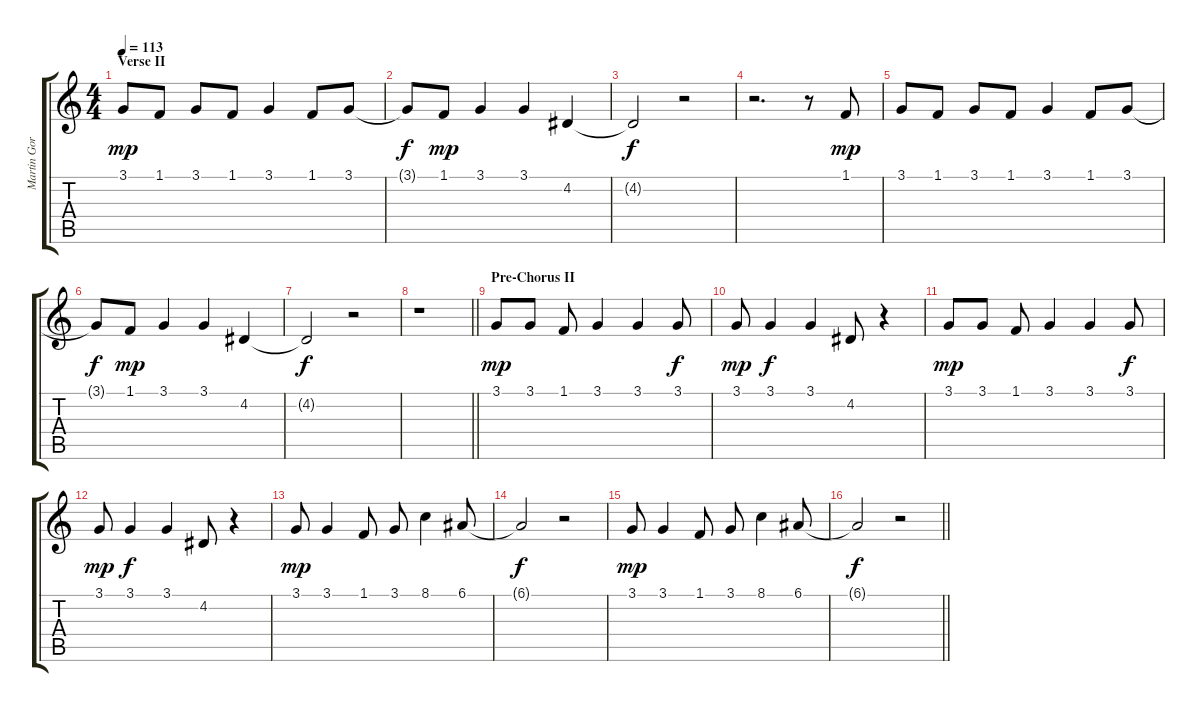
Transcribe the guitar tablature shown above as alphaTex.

\track ("Martin Gore - Vocals" "Martin Gor") {instrument tenorsax}
\staff {score tabs}
\tuning (E4 B3 G3 D3 A2 E2) {hide}
\ts (4 4)
\section ("" "Verse II")
\tempo 113
\clef g2
\ks c
3.1.8{dy mp} 1.1.8 3.1.8 1.1.8 3.1.4 1.1.8 3.1.8 |
3.1{t}.8{dy f} 1.1.8{dy mp} 3.1.4 3.1.4 4.2.4 |
4.2{t}.2{dy f} r.2 |
r.2{d} r.8 1.1.8{dy mp} |
3.1.8 1.1.8 3.1.8 1.1.8 3.1.4 1.1.8 3.1.8 |
3.1{t}.8{dy f} 1.1.8{dy mp} 3.1.4 3.1.4 4.2.4 |
4.2{t}.2{dy f} r.2 |
\barLineRight lightlight
r.1 |
\section ("" "Pre-Chorus II")
3.1.8{dy mp} 3.1.8 1.1.8 3.1.4 3.1.4 3.1.8{dy f} |
3.1.8{dy mp} 3.1.4{dy f} 3.1.4 4.2.8 r.4 |
3.1.8{dy mp} 3.1.8 1.1.8 3.1.4 3.1.4 3.1.8{dy f} |
3.1.8{dy mp} 3.1.4{dy f} 3.1.4 4.2.8 r.4 |
3.1.8{dy mp} 3.1.4 1.1.8 3.1.8 8.1.4 6.1.8 |
6.1{t}.2{dy f} r.2 |
3.1.8{dy mp} 3.1.4 1.1.8 3.1.8 8.1.4 6.1.8 |
\barLineRight lightlight
6.1{t}.2{dy f} r.2
